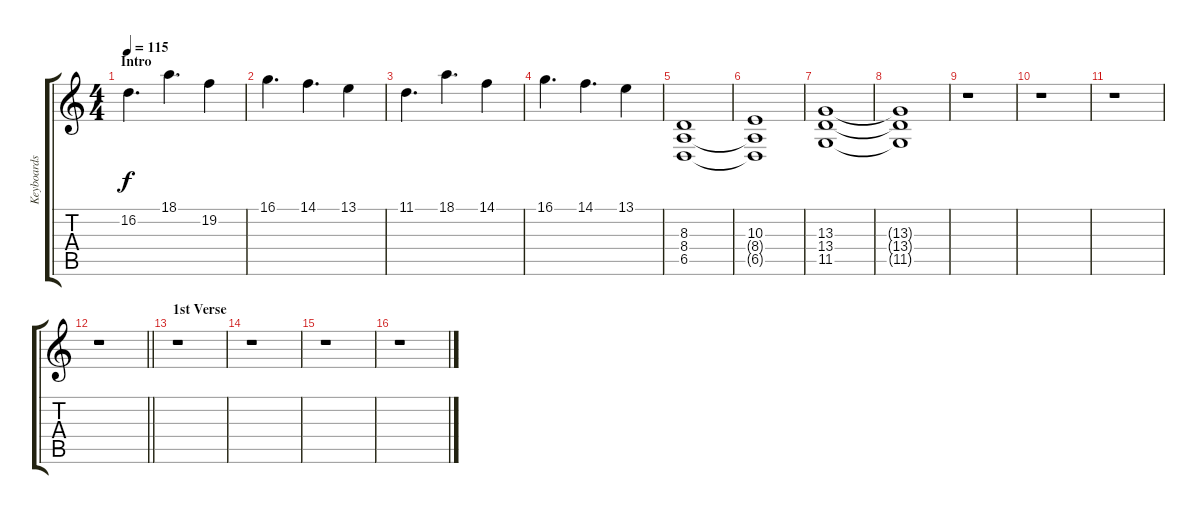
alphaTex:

\track ("Keyboards" "Keyboards") {instrument stringensemble1}
\staff {score tabs}
\tuning (Eb4 Bb3 Gb3 Db3 Ab2 Eb2) {hide}
\ts (4 4)
\section ("" "Intro")
\tempo 115
\clef g2
\ks c
16.2.4{d dy f instrument stringensemble1} 18.1.4{d} 19.2.4 |
16.1.4{d} 14.1.4{d} 13.1.4 |
11.1.4{d} 18.1.4{d} 14.1.4 |
16.1.4{d} 14.1.4{d} 13.1.4 |
(8.3 8.4 6.5).1{volume 9} |
(10.3 8.4{t} 6.5{t}).1 |
(13.3 13.4 11.5).1 |
(13.3{t} 13.4{t} 11.5{t}).1 |
r.1 |
r.1 |
r.1 |
\barLineRight lightlight
r.1 |
\section ("" "1st Verse")
r.1 |
r.1 |
r.1 |
r.1
